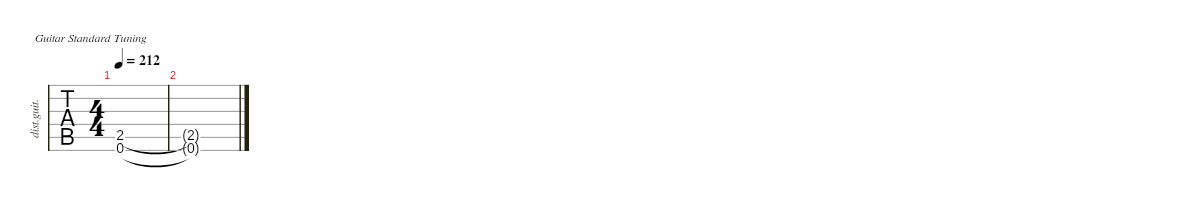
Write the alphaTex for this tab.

\defaultSystemsLayout 4
\hideDynamics
\bracketExtendMode nobrackets
\track ("Rhythm Guitar (James)" "dist.guit.") {defaultSystemsLayout 4 multiBarRest instrument distortionguitar}
\staff {tabs}
\tuning (E4 B3 G3 D3 A2 E2)
\ts (4 4)
\tempo 212
\clef g2
\ks c
(2.5{t} 0.6{t}).1{dy f} |
(2.5{t} 0.6{t}).1
